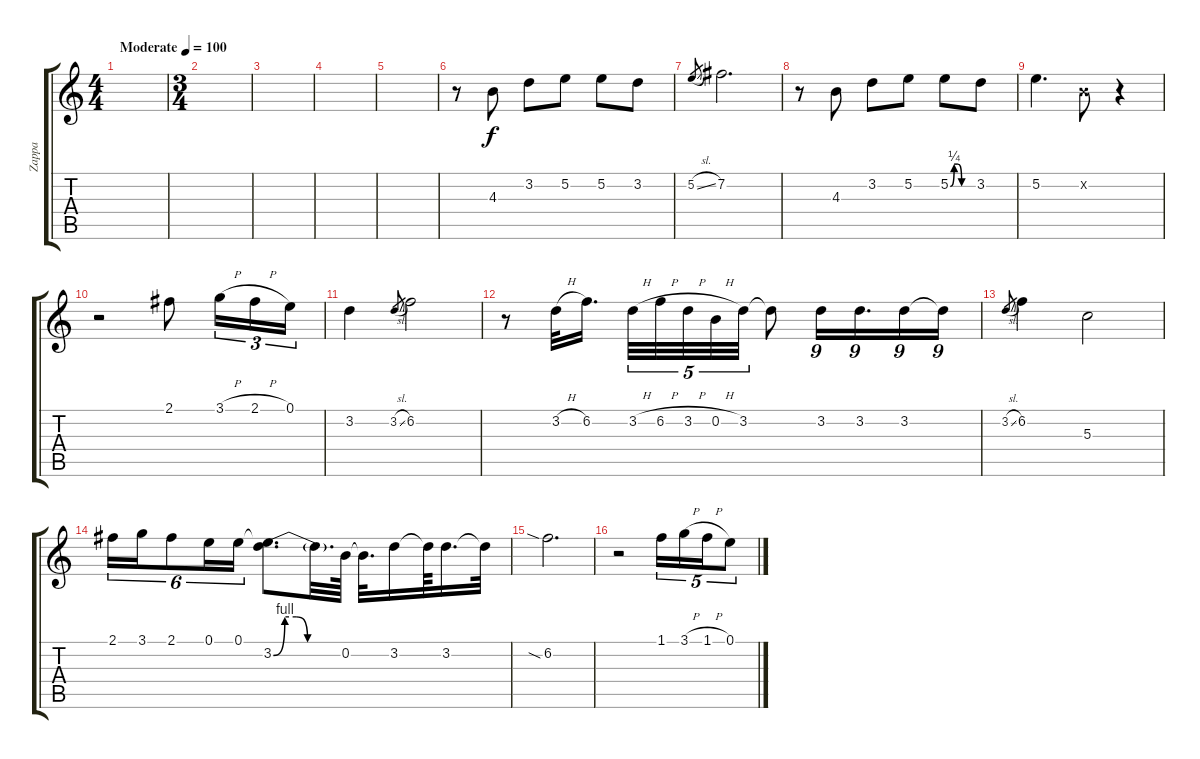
\track ("Zappa" "Zappa") {instrument acousticguitarsteel}
\staff {score tabs}
\tuning (E4 B3 G3 D3 A2 E2) {hide}
\ts (4 4)
\tempo (100 "Moderate")
\clef g2
\ks c
|
\ts (3 4)
|
|
|
|
r.8 4.3.8 3.2.8 5.2.8 5.2.8 3.2.8 |
5.2{sl}.8{gr} 7.2.2{d} |
r.8 4.3.8 3.2.8 5.2.8 5.2{be (custom 0 0 10 1 20 1 30 0 60 0)}.8 3.2.8 |
5.2.4{d} 0.2{x}.8 r.4 |
r.2 2.1.8 3.1{h}.16{tu (3 2)} 2.1{h}.16{tu (3 2)} 0.1.16{tu (3 2)} |
3.2.4 3.2{sl}.8{gr} 6.2.2 |
r.8 3.2{h}.32 6.2.16{d} 3.2{h}.32{tu (5 4)} 6.2{h}.32{tu (5 4)} 3.2{h}.32{tu (5 4)} 0.2{h}.32{tu (5 4)} 3.2.32{tu (5 4)} 3.2{t}.8 3.2.16{tu (9 8)} 3.2.16{d tu (9 8)} 3.2.16{tu (9 8)} 3.2{t}.16{tu (9 8)} |
3.2{sl}.8{gr} 6.2.4 5.3.2 |
2.1.16{tu (6 4)} 3.1.16{tu (6 4)} 2.1.8{tu (6 4)} 0.1.16{tu (6 4)} 0.1.16{tu (6 4)} (0.1{t} 3.2{be (custom 0 0 10 4 20 4 30 0 60 0)}).8{d} 3.2{t}.32{d} 0.2.64 0.2{t}.32{d} 3.2.16 3.2{t}.64 3.2.16{d} 3.2{t}.32 |
6.2{sia}.2{d} |
r.2 1.1.16{tu (5 4)} 3.1{h}.16{tu (5 4)} 1.1{h}.16{tu (5 4)} 0.1.8{tu (5 4)}
